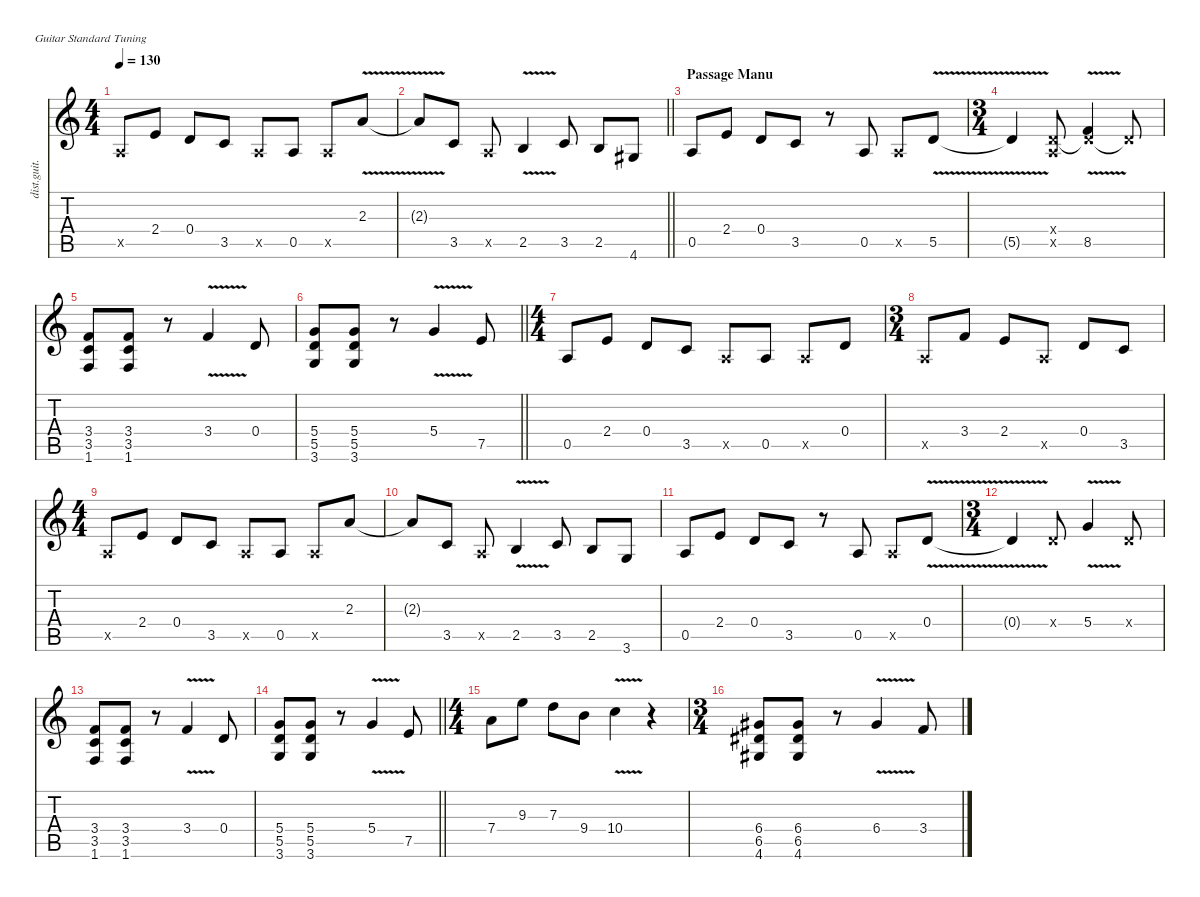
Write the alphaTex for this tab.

\defaultSystemsLayout 4
\hideDynamics
\bracketExtendMode nobrackets
\track ("Hichem" "dist.guit.") {instrument distortionguitar}
\staff {score tabs}
\tuning (E4 B3 G3 D3 A2 E2)
\ts (4 4)
\beaming (8 2 2 2 2)
\tempo 130
\clef g2
\ks c
0.5{x}.8{dy f beam Up} 2.4.8{beam Up} 0.4.8{beam Up} 3.5.8{beam Up} 0.5{x}.8{beam Up} 0.5.8{beam Up} 0.5{x}.8{beam Up} 2.3{v}.8{beam Up} |
\barLineRight lightlight
2.3{v t}.8{beam Up} 3.5.8{beam Up} 0.5{x}.8{beam Up} 2.5{v}.4{beam Up} 3.5.8{beam Up} 2.5.8{beam Up} 4.6{acc #}.8{beam Up} |
\section ("" "Passage Manu")
0.5.8{beam Up} 2.4.8{beam Up} 0.4.8{beam Up} 3.5.8{beam Up} r.8{beam Up} 0.5.8{beam Up} 0.5{x}.8{beam Up} 5.5{v}.8{beam Up} |
\ts (3 4)
\beaming (8 2 2 2 2)
5.5{v t}.4{beam Up} (0.4{x} 0.5{x}).8{beam Up} (8.5{v} 0.4{x t}).4{beam Up} 0.4{x t}.8{beam Up} |
\beaming (8 2 2 2)
(3.4 3.5 1.6).8{beam Up} (3.4 3.5 1.6).8{beam Up} r.8{beam Up} 3.4{v}.4{beam Up} 0.4.8{beam Up} |
\barLineRight lightlight
(5.4 5.5 3.6).8{beam Up} (5.4 5.5 3.6).8{beam Up} r.8{beam Up} 5.4{v}.4{beam Up} 7.5.8{beam Up} |
\ts (4 4)
\beaming (8 2 2 2 2)
0.5.8{beam Up} 2.4.8{beam Up} 0.4.8{beam Up} 3.5.8{beam Up} 0.5{x}.8{beam Up} 0.5.8{beam Up} 0.5{x}.8{beam Up} 0.4.8{beam Up} |
\ts (3 4)
\beaming (8 2 2 2)
0.5{x}.8{beam Up} 3.4.8{beam Up} 2.4.8{beam Up} 0.5{x}.8{beam Up} 0.4.8{beam Up} 3.5.8{beam Up} |
\ts (4 4)
\beaming (8 2 2 2 2)
0.5{x}.8{beam Up} 2.4.8{beam Up} 0.4.8{beam Up} 3.5.8{beam Up} 0.5{x}.8{beam Up} 0.5.8{beam Up} 0.5{x}.8{beam Up} 2.3.8{beam Up} |
2.3{t}.8{beam Up} 3.5.8{beam Up} 0.5{x}.8{beam Up} 2.5{v}.4{beam Up} 3.5.8{beam Up} 2.5.8{beam Up} 3.6.8{beam Up} |
0.5.8{beam Up} 2.4.8{beam Up} 0.4.8{beam Up} 3.5.8{beam Up} r.8{beam Up} 0.5.8{beam Up} 0.5{x}.8{beam Up} 0.4{v}.8{beam Up} |
\ts (3 4)
\beaming (8 2 2 2)
0.4{v t}.4{beam Up} 0.4{x}.8{beam Up} 5.4{v}.4{beam Up} 0.4{x}.8{beam Up} |
(3.4 3.5 1.6).8{beam Up} (3.4 3.5 1.6).8{beam Up} r.8{beam Up} 3.4{v}.4{beam Up} 0.4.8{beam Up} |
\barLineRight lightlight
(5.4 5.5 3.6).8{beam Up} (5.4 5.5 3.6).8{beam Up} r.8{beam Up} 5.4{v}.4{beam Up} 7.5.8{beam Up} |
\ts (4 4)
\beaming (8 2 2 2 2)
7.4.8{beam Down} 9.3.8{beam Down} 7.3.8{beam Down} 9.4.8{beam Down} 10.4{v}.4{beam Down} r.4{beam Down} |
\ts (3 4)
\beaming (8 2 2 2)
(6.4{acc #} 6.5{acc #} 4.6{acc #}).8{beam Up} (6.4{acc #} 6.5{acc #} 4.6{acc #}).8{beam Up} r.8{beam Up} 6.4{v acc #}.4{beam Up} 3.4.8{beam Up}
